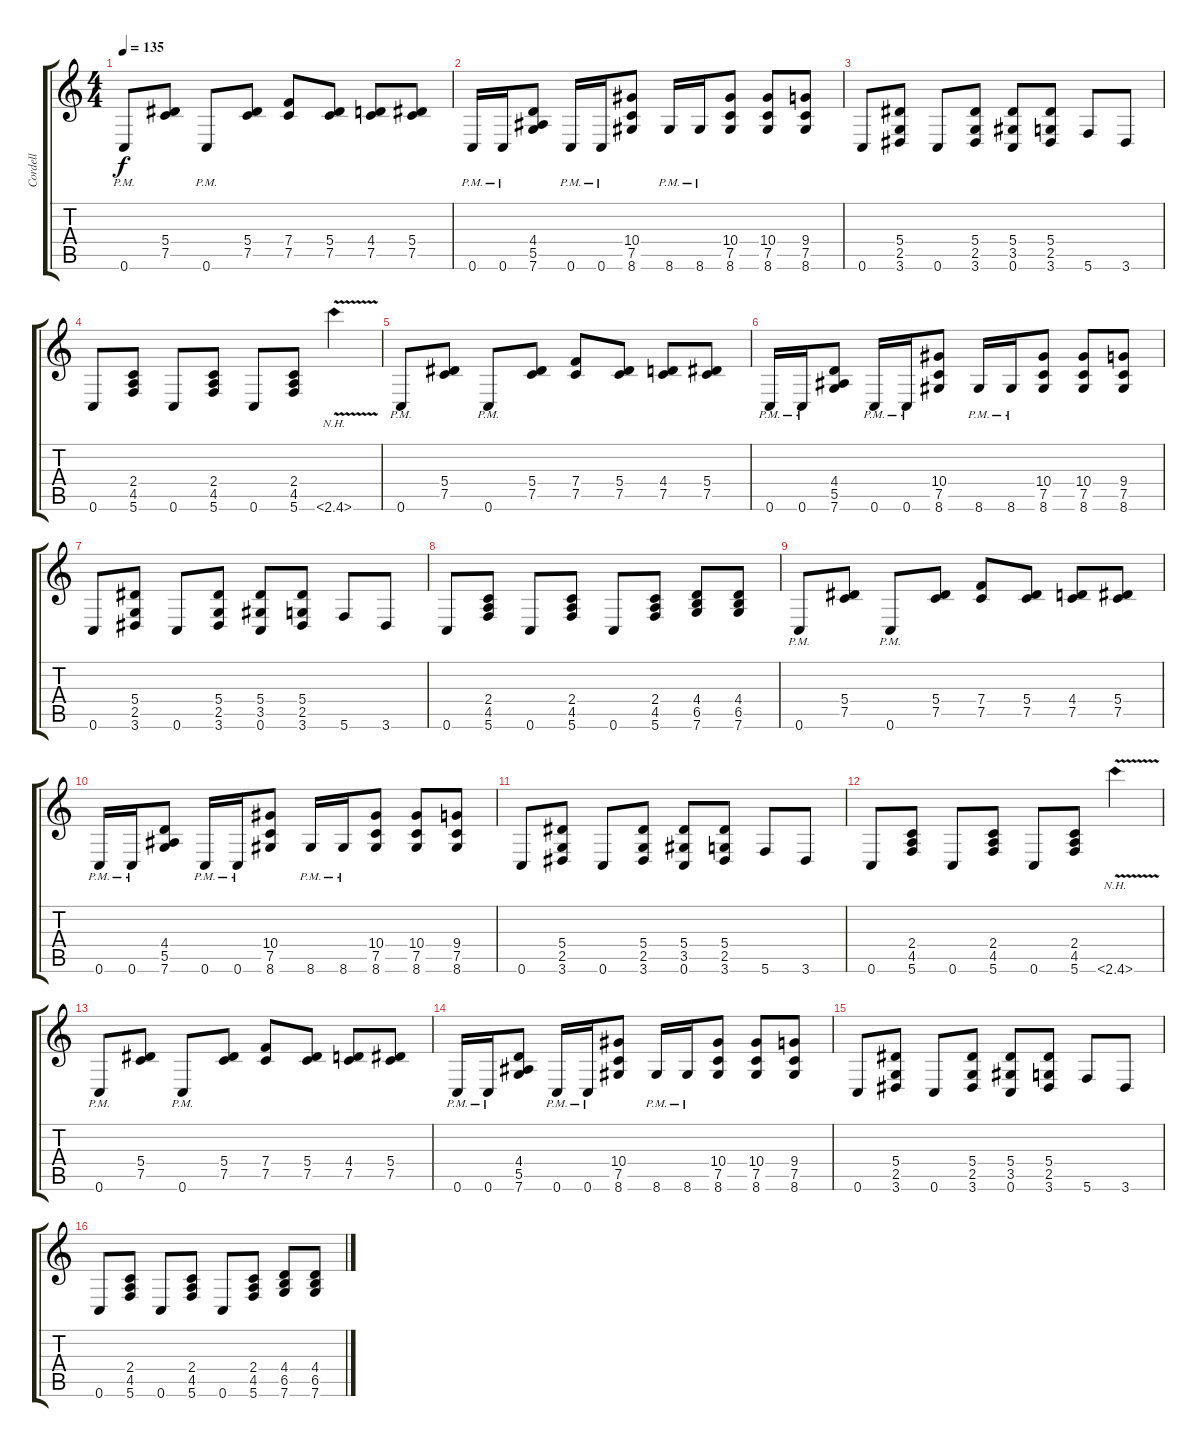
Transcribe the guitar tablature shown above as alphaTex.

\track ("Cordell" "Cordell") {instrument distortionguitar}
\staff {score tabs}
\tuning (C4 G3 Eb3 Bb2 F2 C2) {hide}
\ts (4 4)
\tempo 135
\clef g2
\ks c
0.6{pm}.8{dy f} (5.4 7.5).8 0.6{pm}.8 (5.4 7.5).8 (7.4 7.5).8 (5.4 7.5).8 (4.4 7.5).8 (5.4 7.5).8 |
0.6{pm}.16 0.6{pm}.16 (4.4 5.5 7.6).8 0.6{pm}.16 0.6{pm}.16 (10.4 7.5 8.6).8 8.6{pm}.16 8.6{pm}.16 (10.4 7.5 8.6).8 (10.4 7.5 8.6).8 (9.4 7.5 8.6).8 |
0.6.8 (5.4 2.5 3.6).8 0.6.8 (5.4 2.5 3.6).8 (5.4 3.5 0.6).8 (5.4 2.5 3.6).8 5.6.8 3.6.8 |
0.6.8 (2.4 4.5 5.6).8 0.6.8 (2.4 4.5 5.6).8 0.6.8 (2.4 4.5 5.6).8 2.6{nh v}.4 |
0.6{pm}.8 (5.4 7.5).8 0.6{pm}.8 (5.4 7.5).8 (7.4 7.5).8 (5.4 7.5).8 (4.4 7.5).8 (5.4 7.5).8 |
0.6{pm}.16 0.6{pm}.16 (4.4 5.5 7.6).8 0.6{pm}.16 0.6{pm}.16 (10.4 7.5 8.6).8 8.6{pm}.16 8.6{pm}.16 (10.4 7.5 8.6).8 (10.4 7.5 8.6).8 (9.4 7.5 8.6).8 |
0.6.8 (5.4 2.5 3.6).8 0.6.8 (5.4 2.5 3.6).8 (5.4 3.5 0.6).8 (5.4 2.5 3.6).8 5.6.8 3.6.8 |
0.6.8 (2.4 4.5 5.6).8 0.6.8 (2.4 4.5 5.6).8 0.6.8 (2.4 4.5 5.6).8 (4.4 6.5 7.6).8 (4.4 6.5 7.6).8 |
0.6{pm}.8 (5.4 7.5).8 0.6{pm}.8 (5.4 7.5).8 (7.4 7.5).8 (5.4 7.5).8 (4.4 7.5).8 (5.4 7.5).8 |
0.6{pm}.16 0.6{pm}.16 (4.4 5.5 7.6).8 0.6{pm}.16 0.6{pm}.16 (10.4 7.5 8.6).8 8.6{pm}.16 8.6{pm}.16 (10.4 7.5 8.6).8 (10.4 7.5 8.6).8 (9.4 7.5 8.6).8 |
0.6.8 (5.4 2.5 3.6).8 0.6.8 (5.4 2.5 3.6).8 (5.4 3.5 0.6).8 (5.4 2.5 3.6).8 5.6.8 3.6.8 |
0.6.8 (2.4 4.5 5.6).8 0.6.8 (2.4 4.5 5.6).8 0.6.8 (2.4 4.5 5.6).8 2.6{nh v}.4 |
0.6{pm}.8 (5.4 7.5).8 0.6{pm}.8 (5.4 7.5).8 (7.4 7.5).8 (5.4 7.5).8 (4.4 7.5).8 (5.4 7.5).8 |
0.6{pm}.16 0.6{pm}.16 (4.4 5.5 7.6).8 0.6{pm}.16 0.6{pm}.16 (10.4 7.5 8.6).8 8.6{pm}.16 8.6{pm}.16 (10.4 7.5 8.6).8 (10.4 7.5 8.6).8 (9.4 7.5 8.6).8 |
0.6.8 (5.4 2.5 3.6).8 0.6.8 (5.4 2.5 3.6).8 (5.4 3.5 0.6).8 (5.4 2.5 3.6).8 5.6.8 3.6.8 |
0.6.8 (2.4 4.5 5.6).8 0.6.8 (2.4 4.5 5.6).8 0.6.8 (2.4 4.5 5.6).8 (4.4 6.5 7.6).8 (4.4 6.5 7.6).8
